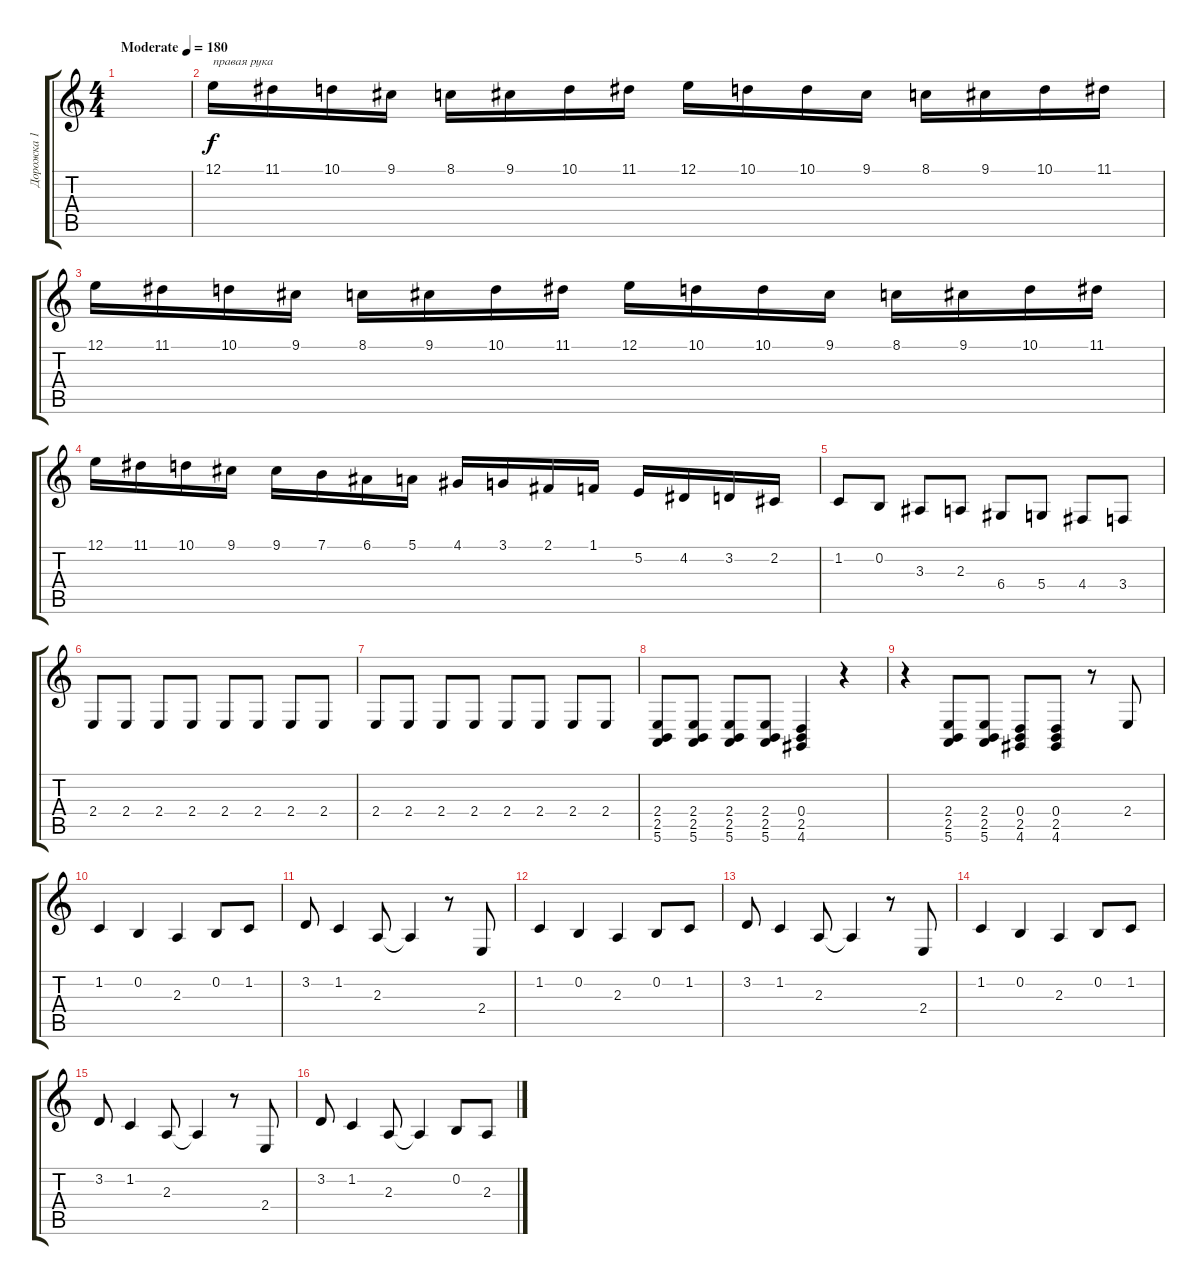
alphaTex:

\track ("Дорожка 1" "Дорожка 1") {instrument acousticgrandpiano}
\staff {score tabs}
\tuning (E4 B3 G3 D3 A2 E2) {hide}
\ts (4 4)
\tempo (180 "Moderate")
\clef g2
\ks c
|
12.1.16{txt "правая рука"} 11.1.16 10.1.16 9.1.16 8.1.16 9.1.16 10.1.16 11.1.16 12.1.16 10.1.16 10.1.16 9.1.16 8.1.16 9.1.16 10.1.16 11.1.16 |
12.1.16 11.1.16 10.1.16 9.1.16 8.1.16 9.1.16 10.1.16 11.1.16 12.1.16 10.1.16 10.1.16 9.1.16 8.1.16 9.1.16 10.1.16 11.1.16 |
12.1.16 11.1.16 10.1.16 9.1.16 9.1.16 7.1.16 6.1.16 5.1.16 4.1.16 3.1.16 2.1.16 1.1.16 5.2.16 4.2.16 3.2.16 2.2.16 |
1.2.8 0.2.8 3.3.8 2.3.8 6.4.8 5.4.8 4.4.8 3.4.8 |
2.4.8 2.4.8 2.4.8 2.4.8 2.4.8 2.4.8 2.4.8 2.4.8 |
2.4.8 2.4.8 2.4.8 2.4.8 2.4.8 2.4.8 2.4.8 2.4.8 |
(2.4 2.5 5.6).8 (2.4 2.5 5.6).8 (2.4 2.5 5.6).8 (2.4 2.5 5.6).8 (0.4 2.5 4.6).4 r.4 |
r.4 (2.4 2.5 5.6).8 (2.4 2.5 5.6).8 (0.4 2.5 4.6).8 (0.4 2.5 4.6).8 r.8 2.4.8 |
1.2.4 0.2.4 2.3.4 0.2.8 1.2.8 |
3.2.8 1.2.4 2.3.8 2.3{t}.4 r.8 2.4.8 |
1.2.4 0.2.4 2.3.4 0.2.8 1.2.8 |
3.2.8 1.2.4 2.3.8 2.3{t}.4 r.8 2.4.8 |
1.2.4 0.2.4 2.3.4 0.2.8 1.2.8 |
3.2.8 1.2.4 2.3.8 2.3{t}.4 r.8 2.4.8 |
3.2.8 1.2.4 2.3.8 2.3{t}.4 0.2.8 2.3.8
